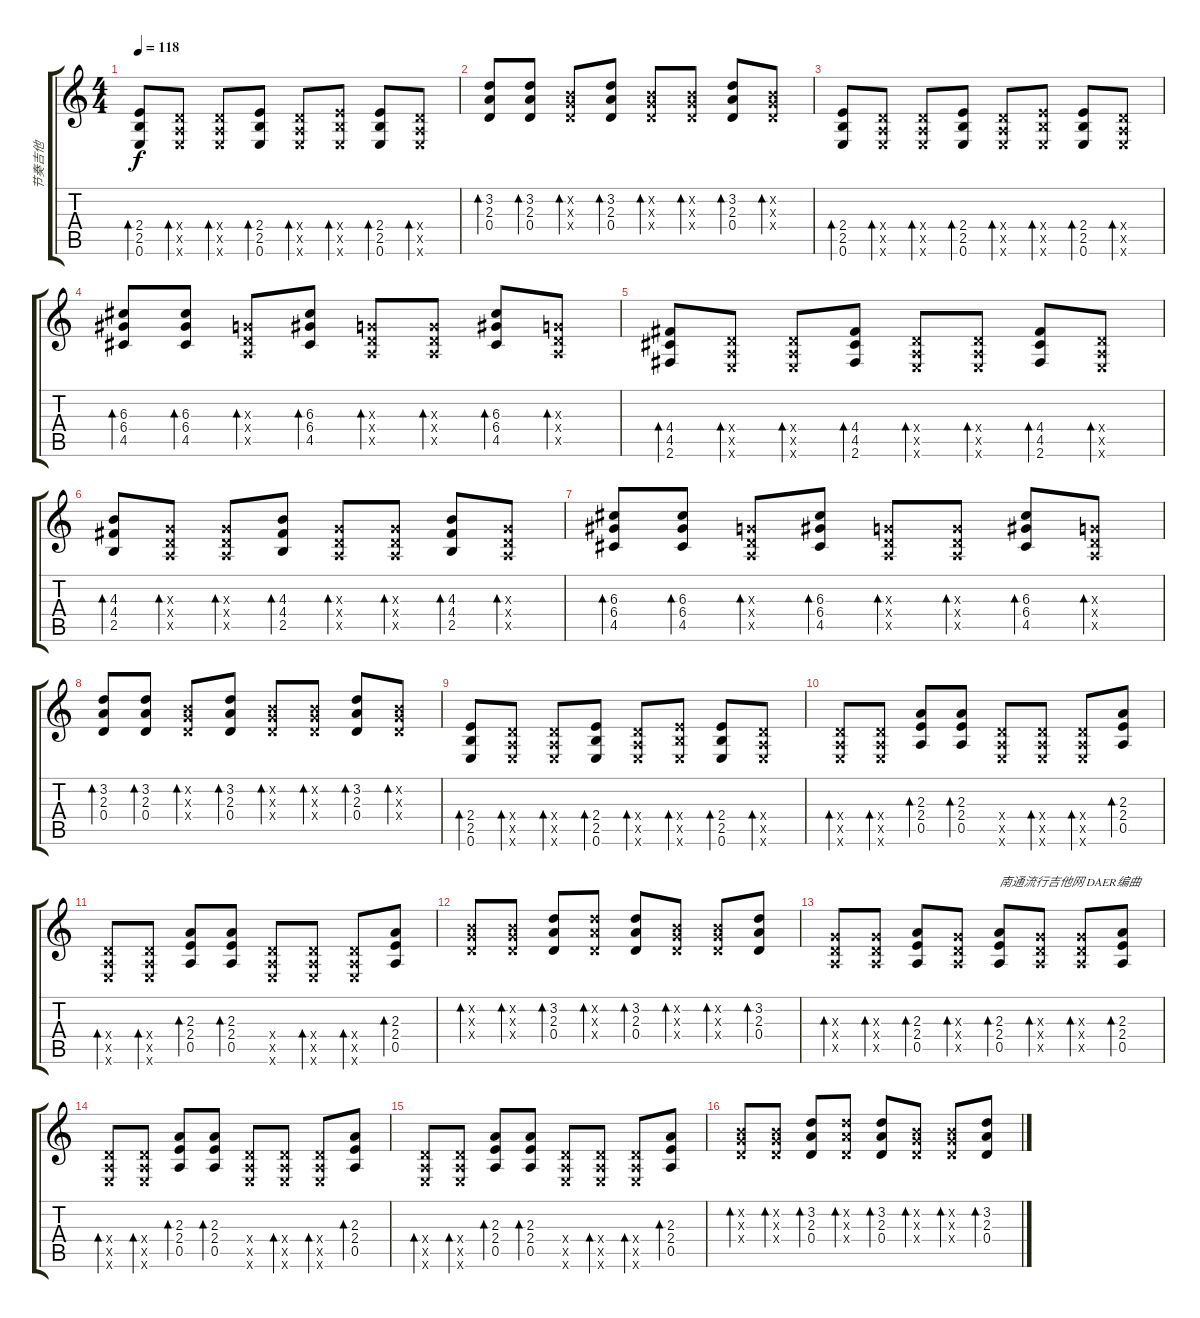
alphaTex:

\track ("节奏吉他" "节奏吉他") {instrument distortionguitar}
\staff {score tabs}
\tuning (E4 B3 G3 D3 A2 E2) {hide}
\ts (4 4)
\tempo 118
\clef g2
\ks c
(2.4 2.5 0.6).8{bd 60 dy f} (0.4{x} 0.5{x} 0.6{x}).8{bd 60} (0.4{x} 0.5{x} 0.6{x}).8{bd 60} (2.4 2.5 0.6).8{bd 60} (0.4{x} 0.5{x} 0.6{x}).8{bd 60} (2.4{x} 2.5{x} 0.6{x}).8{bd 60} (2.4 2.5 0.6).8{bd 60} (0.4{x} 0.5{x} 0.6{x}).8{bd 60} |
(3.2 2.3 0.4).8{bd 60} (3.2 2.3 0.4).8{bd 60} (0.2{x} 0.3{x} 0.4{x}).8{bd 60} (3.2 2.3 0.4).8{bd 60} (0.2{x} 0.3{x} 0.4{x}).8{bd 60} (0.2{x} 0.3{x} 0.4{x}).8{bd 60} (3.2 2.3 0.4).8{bd 60} (0.2{x} 0.3{x} 0.4{x}).8{bd 60} |
(2.4 2.5 0.6).8{bd 60} (0.4{x} 0.5{x} 0.6{x}).8{bd 60} (0.4{x} 0.5{x} 0.6{x}).8{bd 60} (2.4 2.5 0.6).8{bd 60} (0.4{x} 0.5{x} 0.6{x}).8{bd 60} (2.4{x} 2.5{x} 0.6{x}).8{bd 60} (2.4 2.5 0.6).8{bd 60} (0.4{x} 0.5{x} 0.6{x}).8{bd 60} |
(6.3 6.4 4.5).8{bd 60} (6.3 6.4 4.5).8{bd 60} (0.3{x} 0.4{x} 0.5{x}).8{bd 60} (6.3 6.4 4.5).8{bd 60} (0.3{x} 0.4{x} 0.5{x}).8{bd 60} (0.3{x} 0.4{x} 0.5{x}).8{bd 60} (6.3 6.4 4.5).8{bd 60} (0.3{x} 0.4{x} 0.5{x}).8{bd 60} |
(4.4 4.5 2.6).8{bd 60} (0.4{x} 0.5{x} 0.6{x}).8{bd 60} (0.4{x} 0.5{x} 0.6{x}).8{bd 60} (4.4 4.5 2.6).8{bd 60} (0.4{x} 0.5{x} 0.6{x}).8{bd 60} (0.4{x} 0.5{x} 0.6{x}).8{bd 60} (4.4 4.5 2.6).8{bd 60} (0.4{x} 0.5{x} 0.6{x}).8{bd 60} |
(4.3 4.4 2.5).8{bd 60} (0.3{x} 0.4{x} 0.5{x}).8{bd 60} (0.3{x} 0.4{x} 0.5{x}).8{bd 60} (4.3 4.4 2.5).8{bd 60} (0.3{x} 0.4{x} 0.5{x}).8{bd 60} (0.3{x} 0.4{x} 0.5{x}).8{bd 60} (4.3 4.4 2.5).8{bd 60} (0.3{x} 0.4{x} 0.5{x}).8{bd 60} |
(6.3 6.4 4.5).8{bd 60} (6.3 6.4 4.5).8{bd 60} (0.3{x} 0.4{x} 0.5{x}).8{bd 60} (6.3 6.4 4.5).8{bd 60} (0.3{x} 0.4{x} 0.5{x}).8{bd 60} (0.3{x} 0.4{x} 0.5{x}).8{bd 60} (6.3 6.4 4.5).8{bd 60} (0.3{x} 0.4{x} 0.5{x}).8{bd 60} |
(3.2 2.3 0.4).8{bd 60} (3.2 2.3 0.4).8{bd 60} (0.2{x} 0.3{x} 0.4{x}).8{bd 60} (3.2 2.3 0.4).8{bd 60} (0.2{x} 0.3{x} 0.4{x}).8{bd 60} (0.2{x} 0.3{x} 0.4{x}).8{bd 60} (3.2 2.3 0.4).8{bd 60} (0.2{x} 0.3{x} 0.4{x}).8{bd 60} |
(2.4 2.5 0.6).8{bd 60} (0.4{x} 0.5{x} 0.6{x}).8{bd 60} (0.4{x} 0.5{x} 0.6{x}).8{bd 60} (2.4 2.5 0.6).8{bd 60} (0.4{x} 0.5{x} 0.6{x}).8{bd 60} (2.4{x} 2.5{x} 0.6{x}).8{bd 60} (2.4 2.5 0.6).8{bd 60} (0.4{x} 0.5{x} 0.6{x}).8{bd 60} |
(0.4{x} 0.5{x} 0.6{x}).8{bd 60 volume 11} (0.4{x} 0.5{x} 0.6{x}).8{bd 60} (2.3 2.4 0.5).8{bd 60} (2.3 2.4 0.5).8{bd 60} (0.4{x} 0.5{x} 0.6{x}).8 (0.4{x} 0.5{x} 0.6{x}).8{bd 60} (0.4{x} 0.5{x} 0.6{x}).8{bd 60} (2.3 2.4 0.5).8{bd 60} |
(0.4{x} 0.5{x} 0.6{x}).8{bd 60} (0.4{x} 0.5{x} 0.6{x}).8{bd 60} (2.3 2.4 0.5).8{bd 60} (2.3 2.4 0.5).8{bd 60} (0.4{x} 0.5{x} 0.6{x}).8 (0.4{x} 0.5{x} 0.6{x}).8{bd 60} (0.4{x} 0.5{x} 0.6{x}).8{bd 60} (2.3 2.4 0.5).8{bd 60} |
(0.2{x} 0.3{x} 0.4{x}).8{bd 60} (0.2{x} 0.3{x} 0.4{x}).8{bd 60} (3.2 2.3 0.4).8{bd 60} (3.2{x} 2.3{x} 0.4{x}).8{bd 60} (3.2 2.3 0.4).8{bd 60} (0.2{x} 0.3{x} 0.4{x}).8{bd 60} (0.2{x} 0.3{x} 0.4{x}).8{bd 60} (3.2 2.3 0.4).8{bd 60} |
(0.3{x} 0.4{x} 0.5{x}).8{bd 60} (0.3{x} 0.4{x} 0.5{x}).8{bd 60} (2.3 2.4 0.5).8{bd 60} (0.3{x} 0.4{x} 0.5{x}).8{bd 60} (2.3 2.4 0.5).8{bd 60 txt "南通流行吉他网 DAER编曲"} (0.3{x} 0.4{x} 0.5{x}).8{bd 60} (0.3{x} 0.4{x} 0.5{x}).8{bd 60} (2.3 2.4 0.5).8{bd 60} |
(0.4{x} 0.5{x} 0.6{x}).8{bd 60} (0.4{x} 0.5{x} 0.6{x}).8{bd 60} (2.3 2.4 0.5).8{bd 60} (2.3 2.4 0.5).8{bd 60} (0.4{x} 0.5{x} 0.6{x}).8 (0.4{x} 0.5{x} 0.6{x}).8{bd 60} (0.4{x} 0.5{x} 0.6{x}).8{bd 60} (2.3 2.4 0.5).8{bd 60} |
(0.4{x} 0.5{x} 0.6{x}).8{bd 60} (0.4{x} 0.5{x} 0.6{x}).8{bd 60} (2.3 2.4 0.5).8{bd 60} (2.3 2.4 0.5).8{bd 60} (0.4{x} 0.5{x} 0.6{x}).8 (0.4{x} 0.5{x} 0.6{x}).8{bd 60} (0.4{x} 0.5{x} 0.6{x}).8{bd 60} (2.3 2.4 0.5).8{bd 60} |
(0.2{x} 0.3{x} 0.4{x}).8{bd 60} (0.2{x} 0.3{x} 0.4{x}).8{bd 60} (3.2 2.3 0.4).8{bd 60} (3.2{x} 2.3{x} 0.4{x}).8{bd 60} (3.2 2.3 0.4).8{bd 60} (0.2{x} 0.3{x} 0.4{x}).8{bd 60} (0.2{x} 0.3{x} 0.4{x}).8{bd 60} (3.2 2.3 0.4).8{bd 60}
